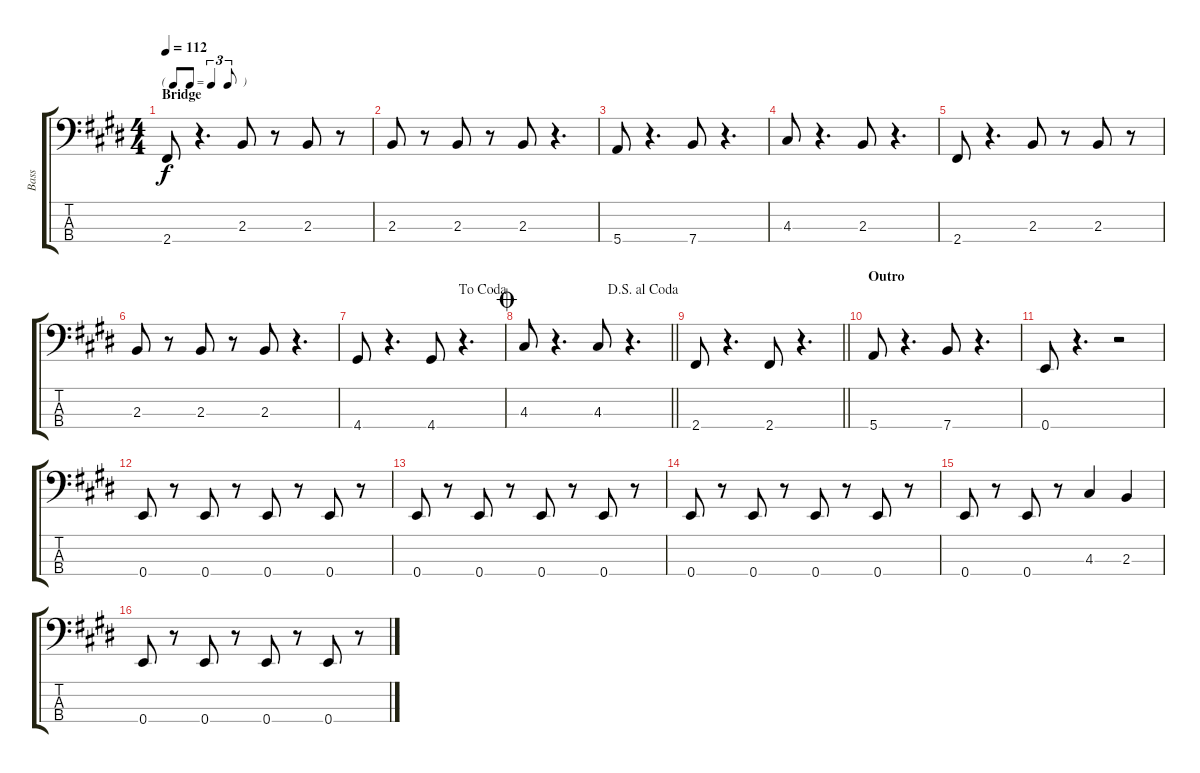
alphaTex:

\track ("Bass" "Bass") {instrument electricbassfinger}
\staff {score tabs}
\tuning (G2 D2 A1 E1) {hide}
\ts (4 4)
\tf triplet8th
\section ("" "Bridge")
\tempo 112
\clef f4
\ks c#minor
2.4.8{dy f} r.4{d} 2.3.8 r.8 2.3.8 r.8 |
2.3.8 r.8 2.3.8 r.8 2.3.8 r.4{d} |
\ks e
5.4.8 r.4{d} 7.4.8 r.4{d} |
\ks c#minor
4.3.8 r.4{d} 2.3.8 r.4{d} |
2.4.8 r.4{d} 2.3.8 r.8 2.3.8 r.8 |
2.3.8 r.8 2.3.8 r.8 2.3.8 r.4{d} |
\jump dacoda
\ks e
4.4.8 r.4{d} 4.4.8 r.4{d} |
\jump coda
\jump dalsegnoalcoda
\barLineRight lightlight
\ks c#minor
4.3.8 r.4{d} 4.3.8 r.4{d} |
\barLineRight lightlight
2.4.8 r.4{d} 2.4.8 r.4{d} |
\section ("" "Outro")
5.4.8 r.4{d} 7.4.8 r.4{d} |
\ks e
0.4.8 r.4{d} r.2 |
\ks c#minor
0.4.8 r.8 0.4.8 r.8 0.4.8 r.8 0.4.8 r.8 |
0.4.8 r.8 0.4.8 r.8 0.4.8 r.8 0.4.8 r.8 |
0.4.8 r.8 0.4.8 r.8 0.4.8 r.8 0.4.8 r.8 |
\ks e
0.4.8 r.8 0.4.8 r.8 4.3.4 2.3.4 |
\ks c#minor
0.4.8 r.8 0.4.8 r.8 0.4.8 r.8 0.4.8 r.8
